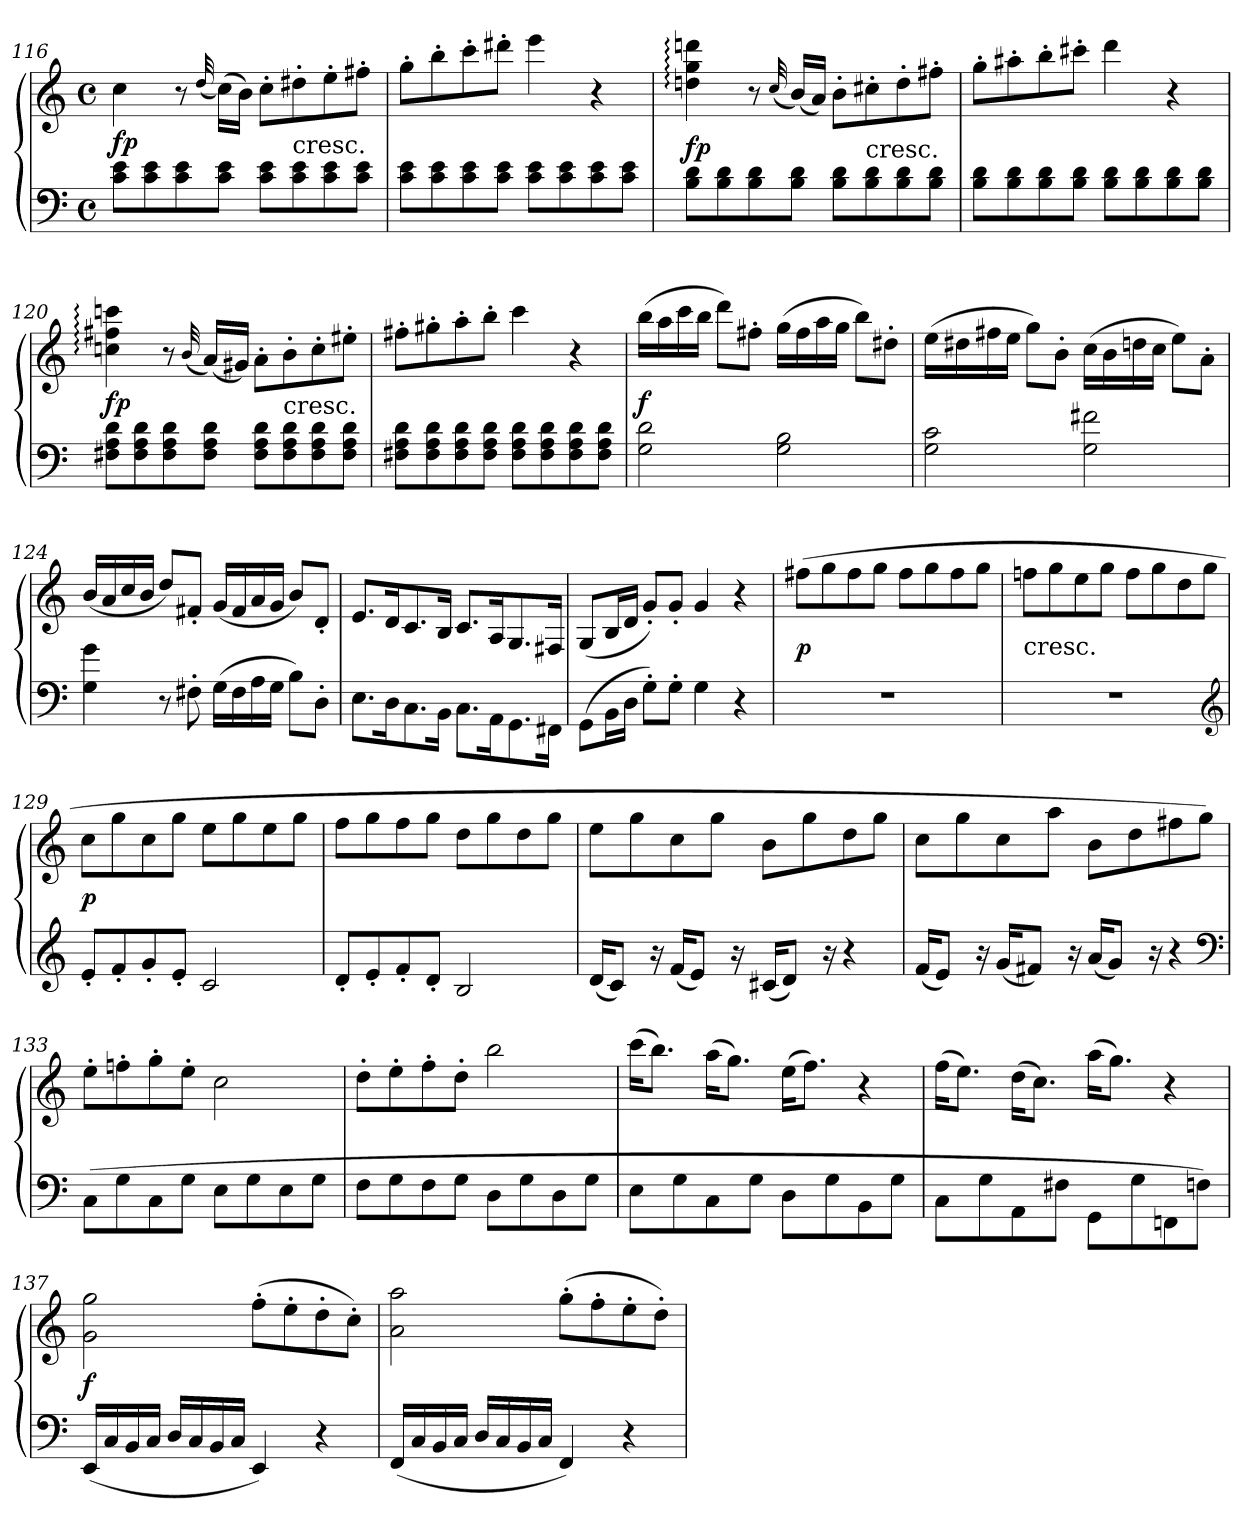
**kern	**kern	**dynam
*part1	*part1	*part1
*staff2	*staff1	*staff1/2
*clefF4	*clefG2	*
*k[]	*k[]	*
*C:	*C:	*
*M4/4	*M4/4	*
*met(c)	*met(c)	*
=116	=116	=116
8c 8eL	4cc	fp
8c 8e	.	.
8c 8e	8r	.
.	(32qqdd	.
8c 8eJ	(16ccLL)	.
.	16bJJ)	.
8c 8eL	8cc'L	.
!	!LO:TX:c:t=cresc.	!
8c 8e	8dd#X'	.
8c 8e	8ee'	.
8c 8eJ	8ff#X'J	.
=117	=117	=117
8c 8eL	8gg'L	.
8c 8e	8bb'	.
8c 8e	8ccc'	.
8c 8eJ	8ddd#X'J	.
8c 8eL	4eee	.
8c 8e	.	.
8c 8e	4r	.
8c 8eJ	.	.
=118	=118	=118
8B 8dL	4ddn: 4gg: 4dddn:	fp
8B 8d	.	.
8B 8d	8r	.
.	(32qqcc	.
8B 8dJ	(16bLL)	.
.	16aJJ)	.
8B 8dL	8b'L	.
!	!LO:TX:c:t=cresc.	!
8B 8d	8cc#X'	.
8B 8d	8dd'	.
8B 8dJ	8ff#X'J	.
=119	=119	=119
8B 8dL	8gg'L	.
8B 8d	8aa#X'	.
8B 8d	8bb'	.
8B 8dJ	8ccc#X'J	.
8B 8dL	4ddd	.
8B 8d	.	.
8B 8d	4r	.
8B 8dJ	.	.
=120	=120	=120
8F#X 8A 8dL	4ccn: 4ff#X: 4cccn:	fp
8F# 8A 8d	.	.
8F# 8A 8d	8r	.
.	(32qqb	.
8F# 8A 8dJ	(16aLL)	.
.	16g#XJJ)	.
8F# 8A 8dL	8a'L	.
!	!LO:TX:c:t=cresc.	!
8F# 8A 8d	8b'	.
8F# 8A 8d	8cc'	.
8F# 8A 8dJ	8ee#X'J	.
=121	=121	=121
8F#X 8A 8dL	8ff#X'L	.
8F# 8A 8d	8gg#X'	.
8F# 8A 8d	8aa'	.
8F# 8A 8dJ	8bb'J	.
8F# 8A 8dL	4ccc	.
8F# 8A 8d	.	.
8F# 8A 8d	4r	.
8F# 8A 8dJ	.	.
=122	=122	=122
2G 2d	(16bbLL	f
.	16aa	.
.	16ccc	.
.	16bbJJ	.
.	8dddL)	.
.	8ff#X'J	.
2G 2B	(16ggLL	.
.	16ff#	.
.	16aa	.
.	16ggJJ	.
.	8bbL)	.
.	8dd#X'J	.
=123	=123	=123
2G 2c	(16eeLL	.
.	16dd#X	.
.	16ff#X	.
.	16eeJJ	.
.	8ggL)	.
.	8b'J	.
2G 2f#X	(16ccLL	.
.	16b	.
.	16ddn	.
.	16ccJJ	.
.	8eeL)	.
.	8a'J	.
=124	=124	=124
4G 4g	(16b/LL	.
.	16a/	.
.	16cc/	.
.	16b/JJ	.
8r	8ddL)	.
8F#X'	8f#X'J	.
(16GLL	(16gLL	.
16F#	16f#	.
16A	16a	.
16GJJ	16gJJ	.
8BL)	8bL)	.
8D'J	8d'J	.
=125	=125	=125
8.E\L	8.eL	.
16D\K	16dK	.
8.C\	8.c	.
16BB\Jk	16BJk	.
8.C\L	8.cL	.
16AA\K	16A/K	.
8.GG\	8.G/	.
16FF#X\Jk	16F#X/Jk	.
=126	=126	=126
(8GG\L	(>8G/L	.
16BB\L	16B/L	.
16D\JJ	16dJJ	.
8G'L)	8g'L)	.
8G'J	8g'J	.
4G	4g	.
4r	4r	.
=127	=127	=127
1r	(8ff#XL	p
.	8gg	.
.	8ff#	.
.	8ggJ	.
.	8ff#L	.
.	8gg	.
.	8ff#	.
.	8ggJ	.
=128	=128	=128
!	!LO:TX:c:t=cresc.	!
1r	8ffnL	.
.	8gg	.
.	8ee	.
.	8ggJ	.
.	8ffL	.
.	8gg	.
.	8dd	.
.	8ggJ	.
*clefG2	*	*
=129	=129	=129
8e'L	8ccL	p
8f'	8gg	.
8g'	8cc	.
8e'J	8ggJ	.
2c	8eeL	.
.	8gg	.
.	8ee	.
.	8ggJ	.
=130	=130	=130
8d'L	8ffL	.
8e'	8gg	.
8f'	8ff	.
8d'J	8ggJ	.
2B	8ddL	.
.	8gg	.
.	8dd	.
.	8ggJ	.
=131	=131	=131
(16dKL	8eeL	.
8cJ)	.	.
.	8gg	.
16r	.	.
(16fKL	8cc	.
8eJ)	.	.
.	8ggJ	.
16r	.	.
(16c#XKL	8bL	.
8dJ)	.	.
.	8gg	.
16r	.	.
4r	8dd	.
.	8ggJ	.
=132	=132	=132
(16fKL	8ccL	.
8eJ)	.	.
.	8gg	.
16r	.	.
(16gKL	8cc	.
8f#XJ)	.	.
.	8aaJ	.
16r	.	.
(16aKL	8bL	.
8gJ)	.	.
.	8dd	.
16r	.	.
4r	8ff#X	.
.	8ggJ)	.
*clefF4	*	*
=133	=133	=133
(8CL	8ee'L	.
8G	8ffn'	.
8C	8gg'	.
8GJ	8ee'J	.
8EL	2cc	.
8G	.	.
8E	.	.
8GJ	.	.
=134	=134	=134
8FL	8dd'L	.
8G	8ee'	.
8F	8ff'	.
8GJ	8dd'J	.
8DL	2bb	.
8G	.	.
8D	.	.
8GJ	.	.
=135	=135	=135
8EL	(16cccKL	.
.	8.bbJ)	.
8G	.	.
8C	(16aaKL	.
.	8.ggJ)	.
8GJ	.	.
8DL	(16eeKL	.
.	8.ffJ)	.
8G	.	.
8BB	4r	.
8GJ	.	.
=136	=136	=136
8CL	(16ffKL	.
.	8.eeJ)	.
8G	.	.
8AA	(16ddKL	.
.	8.ccJ)	.
8F#XJ	.	.
8GG\L	(16aaKL	.
.	8.ggJ)	.
8G\	.	.
8FFn\	4r	.
8Fn\J)	.	.
=137	=137	=137
(16EELL	2g 2gg	f
16C	.	.
16BB	.	.
16CJJ	.	.
16DLL	.	.
16C	.	.
16BB	.	.
16CJJ	.	.
4EE)	(8ff'L	.
.	8ee'	.
4r	8dd'	.
.	8cc'J)	.
=138	=138	=138
(16FFLL	2a 2aa	.
16C	.	.
16BB	.	.
16CJJ	.	.
16DLL	.	.
16C	.	.
16BB	.	.
16CJJ	.	.
4FF)	(8gg'L	.
.	8ff'	.
4r	8ee'	.
.	8dd'J)	.
=	=	=
*-	*-	*-
